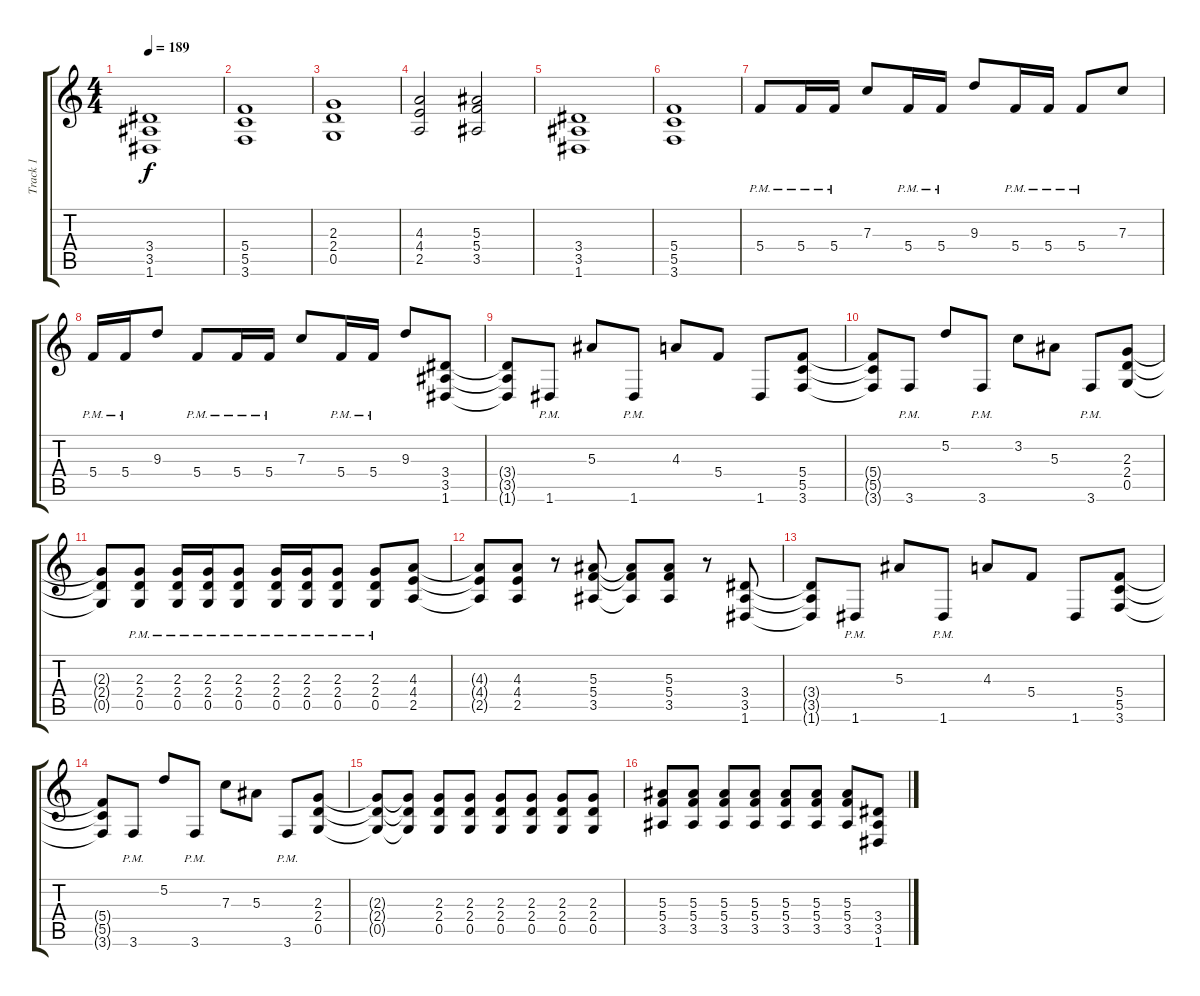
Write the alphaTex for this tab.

\track ("Track 1" "Track 1") {instrument distortionguitar}
\staff {score tabs}
\tuning (D4 A3 F3 C3 G2 D2) {hide}
\ts (4 4)
\tempo 189
\clef g2
\ks c
(3.4 3.5 1.6).1{dy f} |
(5.4 5.5 3.6).1 |
(2.3 2.4 0.5).1 |
(4.3 4.4 2.5).2 (5.3 5.4 3.5).2 |
(3.4 3.5 1.6).1 |
(5.4 5.5 3.6).1 |
5.4{pm}.8 5.4{pm}.16 5.4{pm}.16 7.3.8 5.4{pm}.16 5.4{pm}.16 9.3.8 5.4{pm}.16 5.4{pm}.16 5.4{pm}.8 7.3.8 |
5.4{pm}.16 5.4{pm}.16 9.3.8 5.4{pm}.8 5.4{pm}.16 5.4{pm}.16 7.3.8 5.4{pm}.16 5.4{pm}.16 9.3.8 (3.4 3.5 1.6).8 |
(3.4{t} 3.5{t} 1.6{t}).8 1.6{pm}.8 5.3.8 1.6{pm}.8 4.3.8 5.4.8 1.6.8 (5.4 5.5 3.6).8 |
(5.4{t} 5.5{t} 3.6{t}).8 3.6{pm}.8 5.2.8 3.6{pm}.8 3.2.8 5.3.8 3.6{pm}.8 (2.3 2.4 0.5).8 |
(2.3{t} 2.4{t} 0.5{t}).8 (2.3{pm} 2.4{pm} 0.5{pm}).8 (2.3{pm} 2.4{pm} 0.5{pm}).16 (2.3{pm} 2.4{pm} 0.5{pm}).16 (2.3{pm} 2.4{pm} 0.5{pm}).8 (2.3{pm} 2.4{pm} 0.5{pm}).16 (2.3{pm} 2.4{pm} 0.5{pm}).16 (2.3{pm} 2.4{pm} 0.5{pm}).8 (2.3{pm} 2.4{pm} 0.5{pm}).8 (4.3 4.4 2.5).8 |
(4.3{t} 4.4{t} 2.5{t}).8 (4.3 4.4 2.5).8 r.8 (5.3 5.4 3.5).8 (5.3{t} 5.4{t} 3.5{t}).8 (5.3 5.4 3.5).8 r.8 (3.4 3.5 1.6).8 |
(3.4{t} 3.5{t} 1.6{t}).8 1.6{pm}.8 5.3.8 1.6{pm}.8 4.3.8 5.4.8 1.6.8 (5.4 5.5 3.6).8 |
(5.4{t} 5.5{t} 3.6{t}).8 3.6{pm}.8 5.2.8 3.6{pm}.8 7.3.8 5.3.8 3.6{pm}.8 (2.3 2.4 0.5).8 |
(2.3{t} 2.4{t} 0.5{t}).8 (2.3{t} 2.4{t} 0.5{t}).8 (2.3 2.4 0.5).8 (2.3 2.4 0.5).8 (2.3 2.4 0.5).8 (2.3 2.4 0.5).8 (2.3 2.4 0.5).8 (2.3 2.4 0.5).8 |
(5.3 5.4 3.5).8 (5.3 5.4 3.5).8 (5.3 5.4 3.5).8 (5.3 5.4 3.5).8 (5.3 5.4 3.5).8 (5.3 5.4 3.5).8 (5.3 5.4 3.5).8 (3.4 3.5 1.6).8
